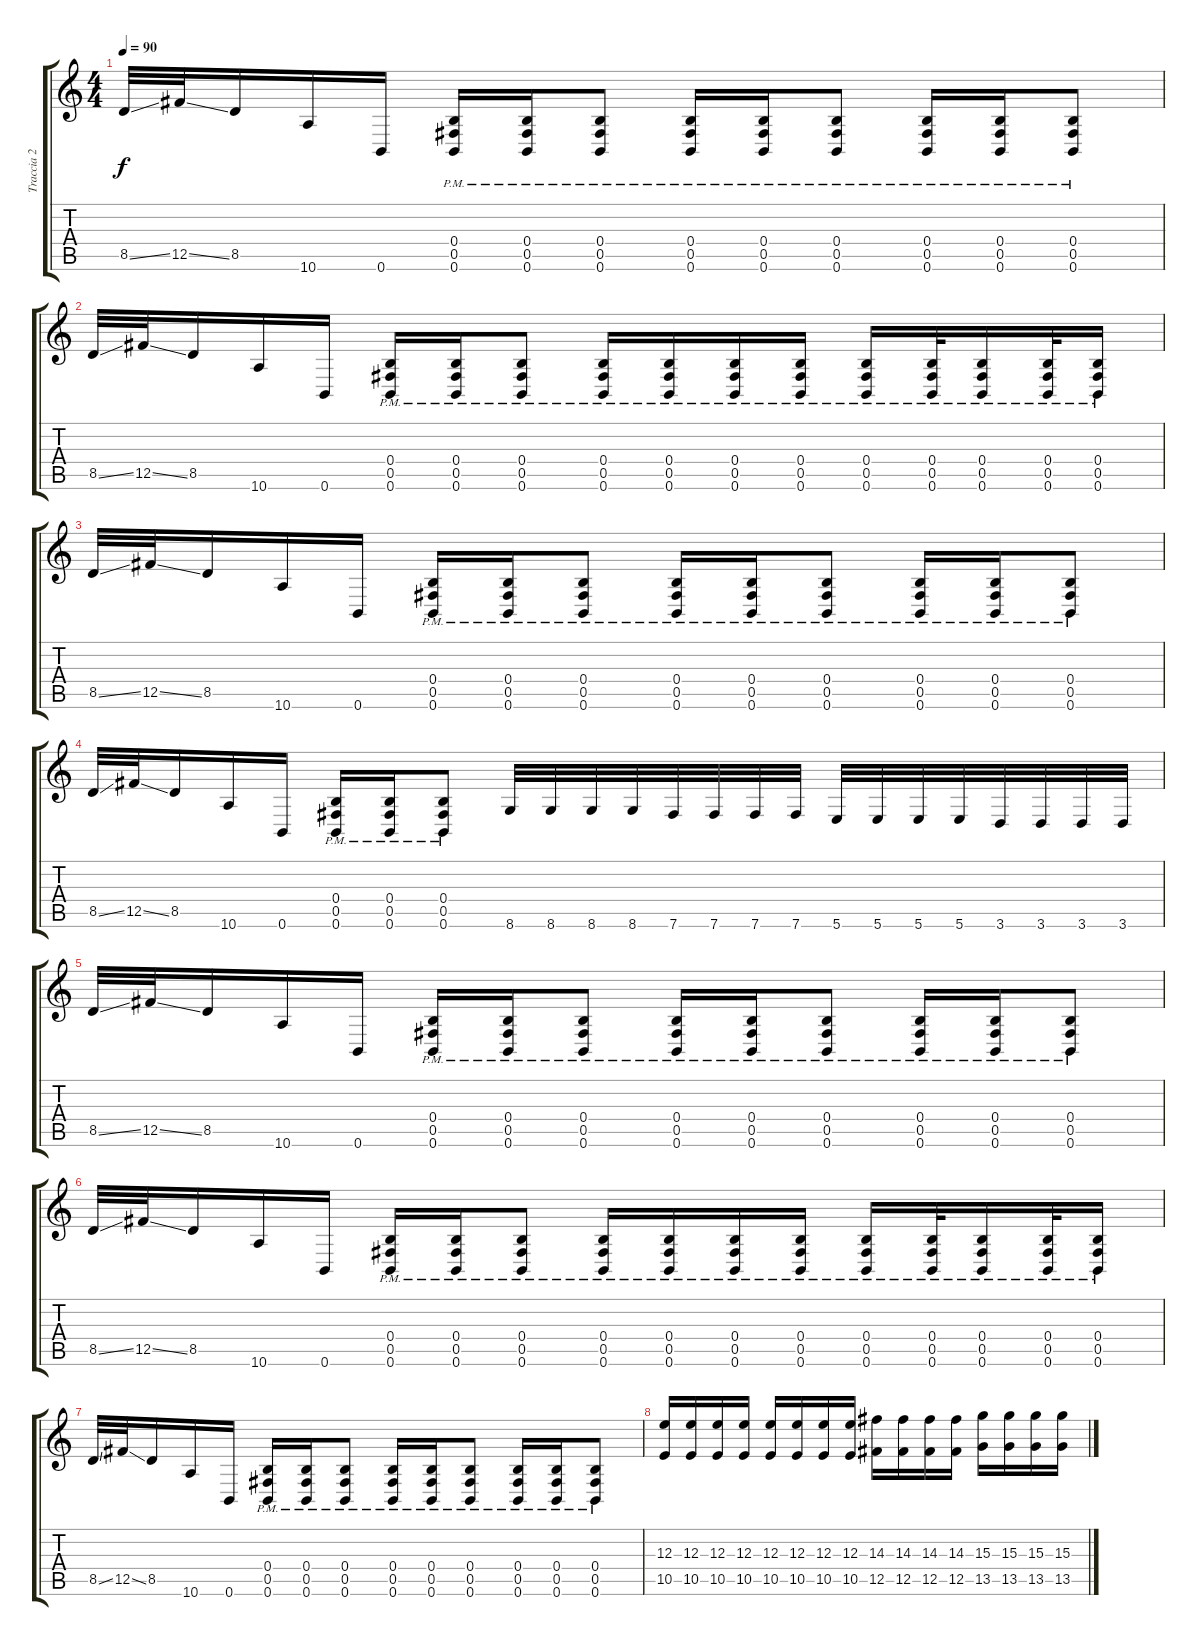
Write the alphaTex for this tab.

\track ("Traccia 2" "Traccia 2") {instrument distortionguitar}
\staff {score tabs}
\tuning (Db4 Ab3 E3 B2 Gb2 B1) {hide}
\ts (4 4)
\tempo 90
\clef g2
\ks c
8.5{ss}.32{dy f} 12.5{ss}.32 8.5.16 10.6.16 0.6.16 (0.4{pm} 0.5{pm} 0.6{pm}).16 (0.4{pm} 0.5{pm} 0.6{pm}).16 (0.4{pm} 0.5{pm} 0.6{pm}).8 (0.4{pm} 0.5{pm} 0.6{pm}).16 (0.4{pm} 0.5{pm} 0.6{pm}).16 (0.4{pm} 0.5{pm} 0.6{pm}).8 (0.4{pm} 0.5{pm} 0.6{pm}).16 (0.4{pm} 0.5{pm} 0.6{pm}).16 (0.4{pm} 0.5{pm} 0.6{pm}).8 |
8.5{ss}.32 12.5{ss}.32 8.5.16 10.6.16 0.6.16 (0.4{pm} 0.5{pm} 0.6{pm}).16 (0.4{pm} 0.5{pm} 0.6{pm}).16 (0.4{pm} 0.5{pm} 0.6{pm}).8 (0.4{pm} 0.5{pm} 0.6{pm}).16 (0.4{pm} 0.5{pm} 0.6{pm}).16 (0.4{pm} 0.5{pm} 0.6{pm}).16 (0.4{pm} 0.5{pm} 0.6{pm}).16 (0.4 0.5 0.6{pm}).16 (0.4{pm} 0.5{pm} 0.6{pm}).32 (0.4{pm} 0.5{pm} 0.6{pm}).16 (0.4{pm} 0.5{pm} 0.6{pm}).32 (0.4{pm} 0.5{pm} 0.6{pm}).16 |
8.5{ss}.32 12.5{ss}.32 8.5.16 10.6.16 0.6.16 (0.4{pm} 0.5{pm} 0.6{pm}).16 (0.4{pm} 0.5{pm} 0.6{pm}).16 (0.4{pm} 0.5{pm} 0.6{pm}).8 (0.4{pm} 0.5{pm} 0.6{pm}).16 (0.4{pm} 0.5{pm} 0.6{pm}).16 (0.4{pm} 0.5{pm} 0.6{pm}).8 (0.4{pm} 0.5{pm} 0.6{pm}).16 (0.4{pm} 0.5{pm} 0.6{pm}).16 (0.4{pm} 0.5{pm} 0.6{pm}).8 |
8.5{ss}.32 12.5{ss}.32 8.5.16 10.6.16 0.6.16 (0.4{pm} 0.5{pm} 0.6{pm}).16 (0.4{pm} 0.5{pm} 0.6{pm}).16 (0.4{pm} 0.5{pm} 0.6{pm}).8 8.6.32 8.6.32 8.6.32 8.6.32 7.6.32 7.6.32 7.6.32 7.6.32 5.6.32 5.6.32 5.6.32 5.6.32 3.6.32 3.6.32 3.6.32 3.6.32 |
8.5{ss}.32 12.5{ss}.32 8.5.16 10.6.16 0.6.16 (0.4{pm} 0.5{pm} 0.6{pm}).16 (0.4{pm} 0.5{pm} 0.6{pm}).16 (0.4{pm} 0.5{pm} 0.6{pm}).8 (0.4{pm} 0.5{pm} 0.6{pm}).16 (0.4{pm} 0.5{pm} 0.6{pm}).16 (0.4{pm} 0.5{pm} 0.6{pm}).8 (0.4{pm} 0.5{pm} 0.6{pm}).16 (0.4{pm} 0.5{pm} 0.6{pm}).16 (0.4{pm} 0.5{pm} 0.6{pm}).8 |
8.5{ss}.32 12.5{ss}.32 8.5.16 10.6.16 0.6.16 (0.4{pm} 0.5{pm} 0.6{pm}).16 (0.4{pm} 0.5{pm} 0.6{pm}).16 (0.4{pm} 0.5{pm} 0.6{pm}).8 (0.4{pm} 0.5{pm} 0.6{pm}).16 (0.4{pm} 0.5{pm} 0.6{pm}).16 (0.4{pm} 0.5{pm} 0.6{pm}).16 (0.4{pm} 0.5{pm} 0.6{pm}).16 (0.4 0.5 0.6{pm}).16 (0.4{pm} 0.5{pm} 0.6{pm}).32 (0.4{pm} 0.5{pm} 0.6{pm}).16 (0.4{pm} 0.5{pm} 0.6{pm}).32 (0.4{pm} 0.5{pm} 0.6{pm}).16 |
8.5{ss}.32 12.5{ss}.32 8.5.16 10.6.16 0.6.16 (0.4{pm} 0.5{pm} 0.6{pm}).16 (0.4{pm} 0.5{pm} 0.6{pm}).16 (0.4{pm} 0.5{pm} 0.6{pm}).8 (0.4{pm} 0.5{pm} 0.6{pm}).16 (0.4{pm} 0.5{pm} 0.6{pm}).16 (0.4{pm} 0.5{pm} 0.6{pm}).8 (0.4{pm} 0.5{pm} 0.6{pm}).16 (0.4{pm} 0.5{pm} 0.6{pm}).16 (0.4{pm} 0.5{pm} 0.6{pm}).8 |
(12.3 10.5).16 (12.3 10.5).16 (12.3 10.5).16 (12.3 10.5).16 (12.3 10.5).16 (12.3 10.5).16 (12.3 10.5).16 (12.3 10.5).16 (14.3 12.5).16 (14.3 12.5).16 (14.3 12.5).16 (14.3 12.5).16 (15.3 13.5).16 (15.3 13.5).16 (15.3 13.5).16 (15.3 13.5).16
